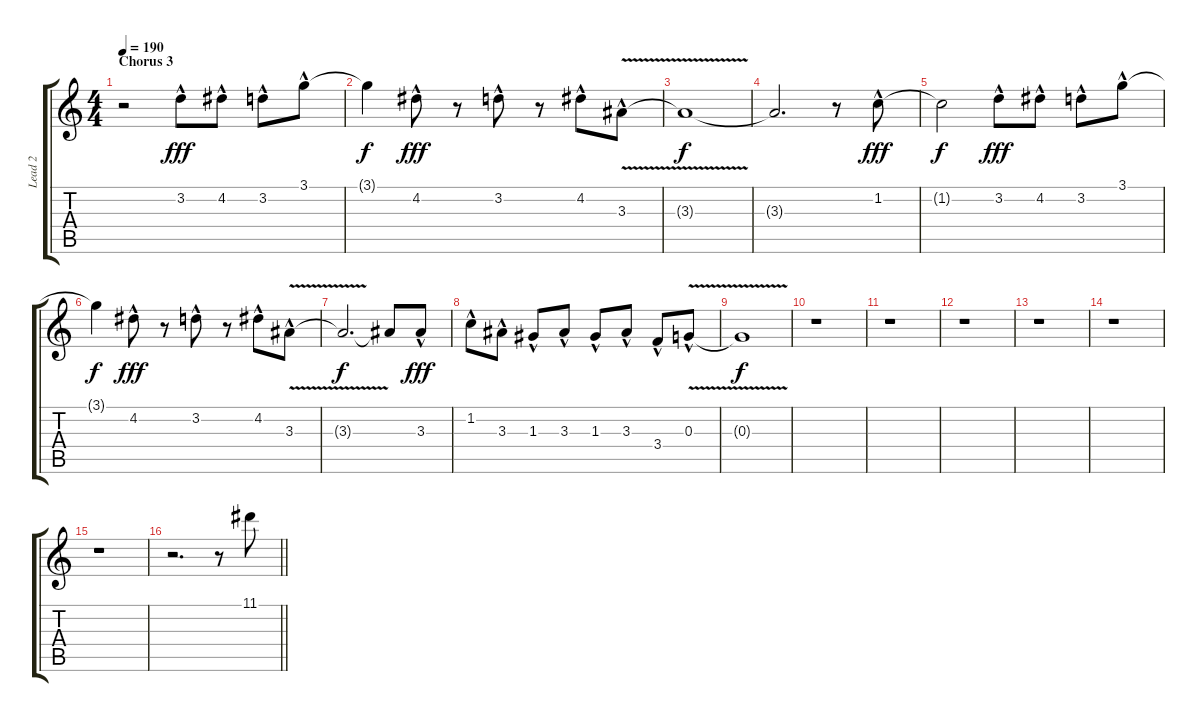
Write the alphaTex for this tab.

\track ("Lead 2" "Lead 2") {instrument distortionguitar}
\staff {score tabs}
\tuning (E4 B3 G3 D3 A2 E2) {hide}
\ts (4 4)
\section ("" "Chorus 3")
\tempo 190
\clef g2
\ks c
r.2{dy f} 3.2{hac}.8{dy fff} 4.2{hac}.8 3.2{hac}.8 3.1{hac}.8 |
3.1{t}.4{dy f} 4.2{hac}.8{dy fff} r.8 3.2{hac}.8 r.8 4.2{hac}.8 3.3{v hac}.8 |
3.3{t}.1{dy f} |
3.3{t}.2{d} r.8 1.2{hac}.8{dy fff} |
1.2{t}.2{dy f} 3.2{hac}.8{dy fff} 4.2{hac}.8 3.2{hac}.8 3.1{hac}.8 |
3.1{t}.4{dy f} 4.2{hac}.8{dy fff} r.8 3.2{hac}.8 r.8 4.2{hac}.8 3.3{v hac}.8 |
3.3{t}.2{d dy f} 3.3{t}.8 3.3{hac}.8{dy fff} |
1.2{hac}.8 3.3{hac}.8 1.3{hac}.8 3.3{hac}.8 1.3{hac}.8 3.3{hac}.8 3.4{hac}.8 0.3{v hac}.8 |
0.3{t}.1{dy f} |
r.1 |
r.1 |
r.1 |
r.1 |
r.1 |
r.1 |
\barLineRight lightlight
r.2{d} r.8 11.1.8
